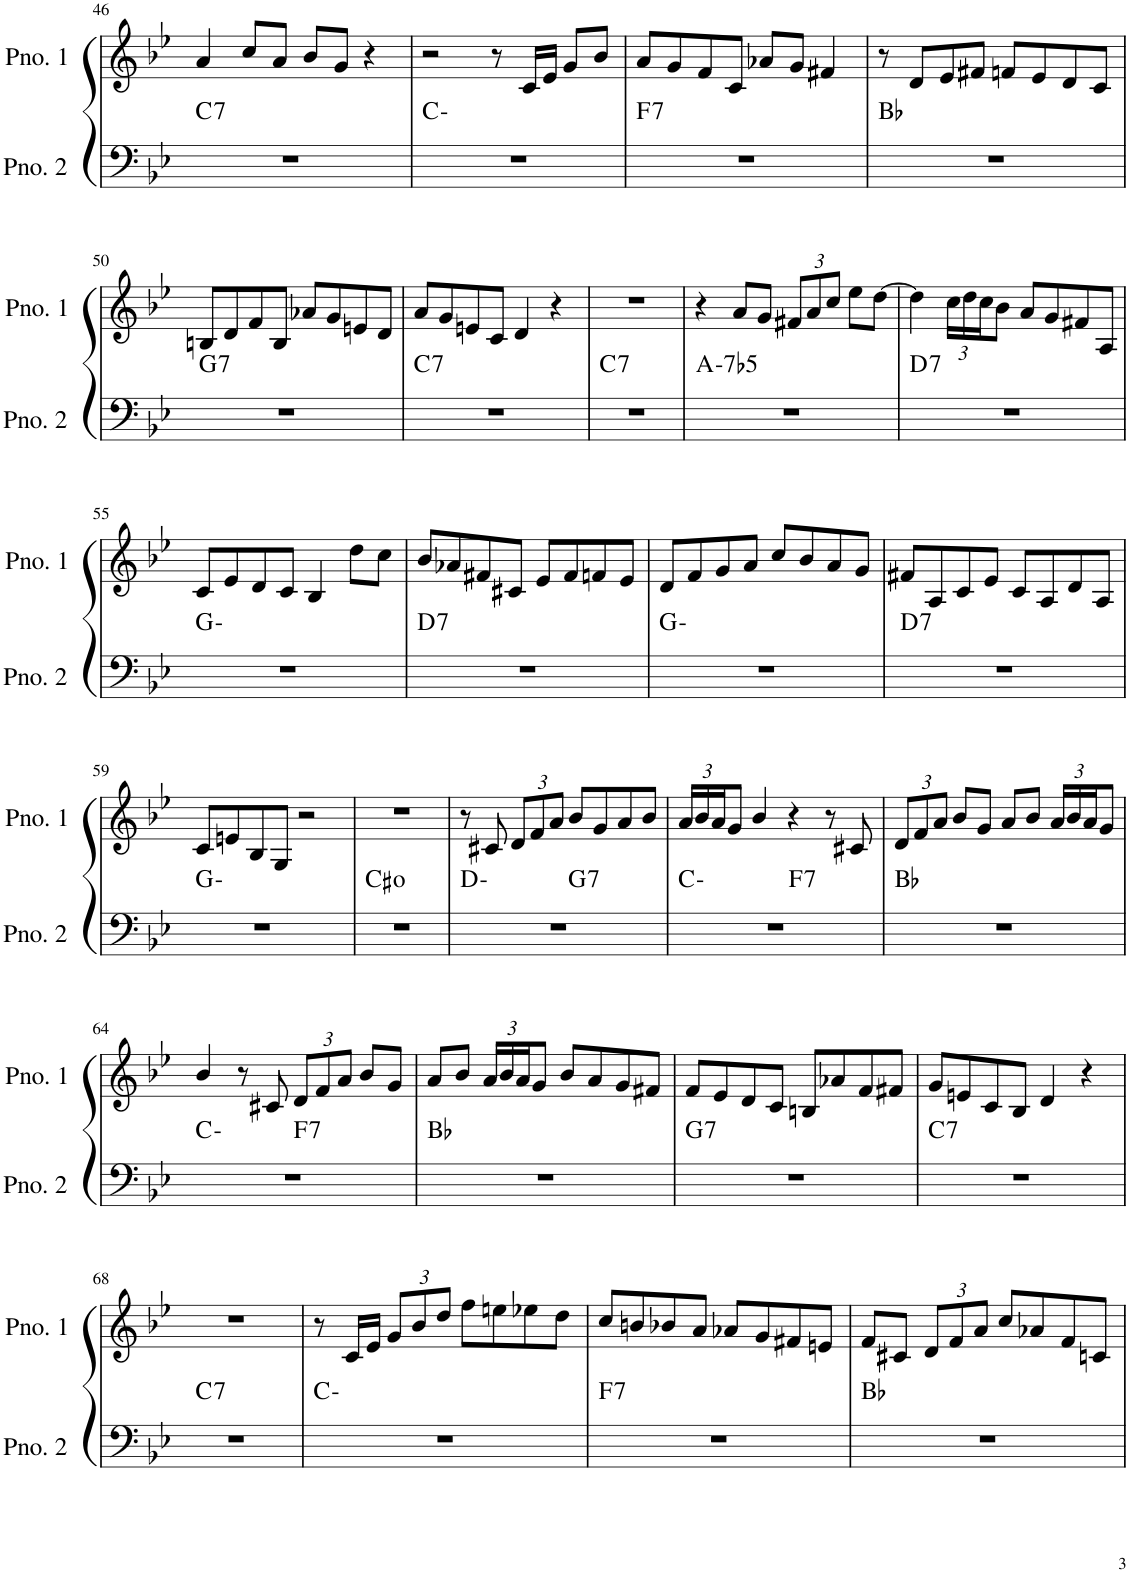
**kern	**harte	**kern
*part2	*part2	*part1
*staff2	*	*staff1
*I"ピアノ 2	*	*I"ピアノ 1
!!LO:PB:g=z
*clefF4	*	*clefG2
*k[b-e-]	*	*k[b-e-]
*M4/4	*	*M4/4
=46	=46	=46
!	!LO:H:kt=7	!
1r	C:7	4a/
.	.	8cc/L
.	.	8a/J
.	.	8b-/L
.	.	8g/J
.	.	4r
=47	=47	=47
1r	C:min	2r
.	.	8r
.	.	16c/LL
.	.	16e-/JJ
.	.	8g/L
.	.	8b-/J
=48	=48	=48
!	!LO:H:kt=7	!
1r	F:7	8a/L
.	.	8g/
.	.	8f/
.	.	8c/J
.	.	8a-X/L
.	.	8g/J
.	.	4f#X/
=49	=49	=49
1r	Bb:maj	8r
.	.	8d/L
.	.	8e-/
.	.	8f#X/J
.	.	8fn/L
.	.	8e-/
.	.	8d/
.	.	8c/J
!!LO:LB:g=z
=50	=50	=50
!	!LO:H:kt=7	!
1r	G:7	8Bn/L
.	.	8d/
.	.	8f/
.	.	8B/J
.	.	8a-X/L
.	.	8g/
.	.	8en/
.	.	8d/J
=51	=51	=51
!	!LO:H:kt=7	!
1r	C:7	8a/L
.	.	8g/
.	.	8en/
.	.	8c/J
.	.	4d/
.	.	4r
=52	=52	=52
!	!LO:H:kt=7	!
1r	C:7	1r
=53	=53	=53
!	!LO:H:kt=-7b5	!
1r	A:hdim7	4r
.	.	8a/L
.	.	8g/J
*	*	*Xbrackettup
.	.	12f#X/L
.	.	12a/
.	.	12cc/J
.	.	8ee-\L
.	.	[8dd\J
=54	=54	=54
!	!LO:H:kt=7	!
1r	D:7	4dd\]
.	.	24cc\LL
.	.	24dd\
.	.	24cc\J
.	.	8b-\J
.	.	8a/L
.	.	8g/
.	.	8f#X/
.	.	8A/J
!!LO:LB:g=z
=55	=55	=55
1r	G:min	8c/L
.	.	8e-/
.	.	8d/
.	.	8c/J
.	.	4B-/
.	.	8dd\L
.	.	8cc\J
=56	=56	=56
!	!LO:H:kt=7	!
1r	D:7	8b-/L
.	.	8a-X/
.	.	8f#X/
.	.	8c#X/J
.	.	8e-/L
.	.	8f#/
.	.	8fn/
.	.	8e-/J
=57	=57	=57
1r	G:min	8d/L
.	.	8f/
.	.	8g/
.	.	8a/J
.	.	8cc/L
.	.	8b-/
.	.	8a/
.	.	8g/J
=58	=58	=58
!	!LO:H:kt=7	!
1r	D:7	8f#X/L
.	.	8A/
.	.	8c/
.	.	8e-/J
.	.	8c/L
.	.	8A/
.	.	8d/
.	.	8A/J
!!LO:LB:g=z
=59	=59	=59
1r	G:min	8c/L
.	.	8en/
.	.	8B-/
.	.	8G/J
.	.	2r
=60	=60	=60
1r	C#:dim	1r
=61	=61	=61
*^	*	*
1r	2ryy	D:min	8r
.	.	.	8c#X/
.	.	.	12d/L
.	.	.	12f/
.	.	.	12a/J
!	!	!LO:H:kt=7	!
.	2ryy	G:7	8b-/L
.	.	.	8g/
.	.	.	8a/
.	.	.	8b-/J
=62	=62	=62	=62
1r	2ryy	C:min	24a/LL
.	.	.	24b-/
.	.	.	24a/J
.	.	.	8g/J
.	.	.	4b-/
!	!	!LO:H:kt=7	!
.	2ryy	F:7	4r
.	.	.	8r
.	.	.	8c#X/
*v	*v	*	*
=63	=63	=63
1r	Bb:maj	12d/L
.	.	12f/
.	.	12a/J
.	.	8b-/L
.	.	8g/J
.	.	8a/L
.	.	8b-/J
.	.	24a/LL
.	.	24b-/
.	.	24a/J
.	.	8g/J
!!LO:LB:g=z
=64	=64	=64
*^	*	*
1r	2ryy	C:min	4b-/
.	.	.	8r
.	.	.	8c#X/
!	!	!LO:H:kt=7	!
.	2ryy	F:7	12d/L
.	.	.	12f/
.	.	.	12a/J
.	.	.	8b-/L
.	.	.	8g/J
*v	*v	*	*
=65	=65	=65
1r	Bb:maj	8a/L
.	.	8b-/J
.	.	24a/LL
.	.	24b-/
.	.	24a/J
.	.	8g/J
.	.	8b-/L
.	.	8a/
.	.	8g/
.	.	8f#X/J
=66	=66	=66
!	!LO:H:kt=7	!
1r	G:7	8f/L
.	.	8e-/
.	.	8d/
.	.	8c/J
.	.	8Bn/L
.	.	8a-X/
.	.	8f/
.	.	8f#X/J
=67	=67	=67
!	!LO:H:kt=7	!
1r	C:7	8g/L
.	.	8en/
.	.	8c/
.	.	8B-/J
.	.	4d/
.	.	4r
!!LO:LB:g=z
=68	=68	=68
!	!LO:H:kt=7	!
1r	C:7	1r
=69	=69	=69
1r	C:min	8r
.	.	16c/LL
.	.	16e-/JJ
.	.	12g/L
.	.	12b-/
.	.	12dd/J
.	.	8ff\L
.	.	8een\
.	.	8ee-X\
.	.	8dd\J
=70	=70	=70
!	!LO:H:kt=7	!
1r	F:7	8cc/L
.	.	8bn/
.	.	8b-X/
.	.	8a/J
.	.	8a-X/L
.	.	8g/
.	.	8f#X/
.	.	8en/J
=71	=71	=71
1r	Bb:maj	8f/L
.	.	8c#X/J
.	.	12d/L
.	.	12f/
.	.	12a/J
.	.	8cc/L
.	.	8a-X/
.	.	8f/
.	.	8cn/J
=	=	=
*-	*-	*-
